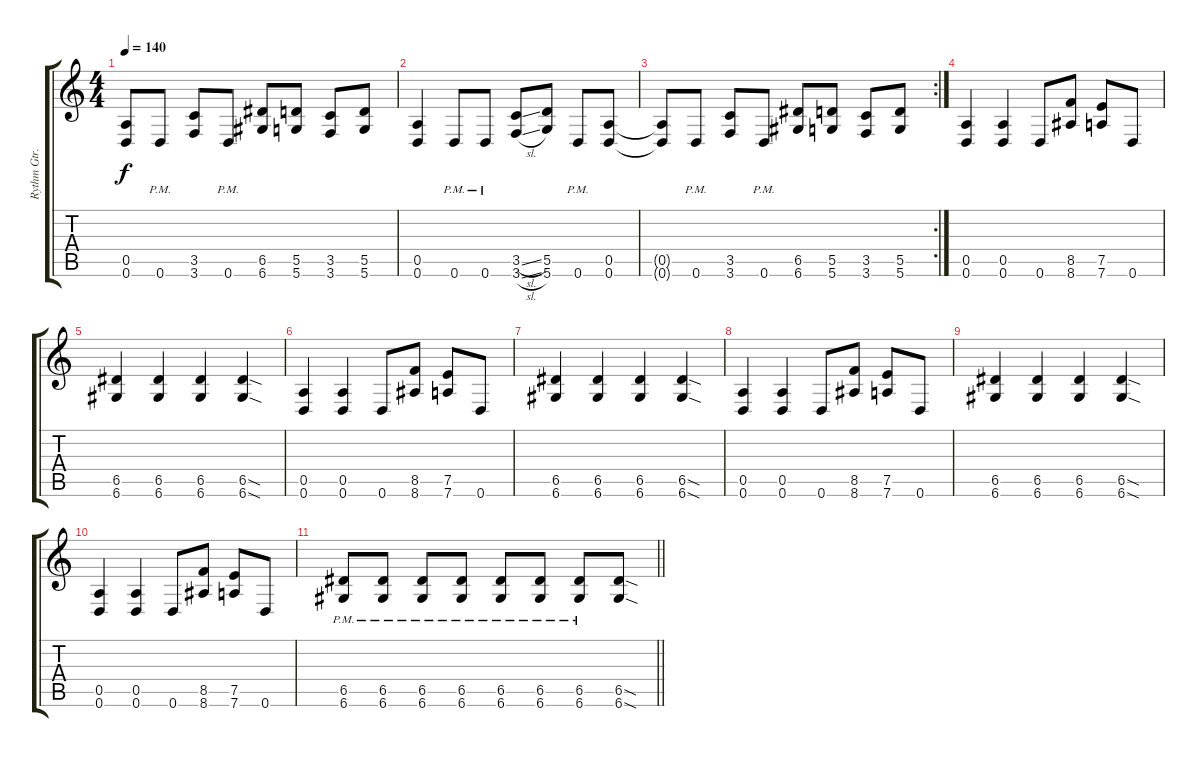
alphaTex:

\track ("Rythm Gtr. (J. Laukkonen)" "Rythm Gtr.") {instrument distortionguitar}
\staff {score tabs}
\tuning (E4 B3 G3 D3 A2 D2) {hide}
\ts (4 4)
\tempo 140
\clef g2
\ks c
(0.5{t} 0.6{t}).8{dy f} 0.6{pm}.8 (3.5 3.6).8 0.6{pm}.8 (6.5 6.6).8 (5.5 5.6).8 (3.5 3.6).8 (5.5 5.6).8 |
(0.5 0.6).4 0.6{pm}.8 0.6{pm}.8 (3.5{sl} 3.6{sl}).8 (5.5 5.6).8 0.6{pm}.8 (0.5 0.6).8 |
\rc 2
(0.5{t} 0.6{t}).8 0.6{pm}.8 (3.5 3.6).8 0.6{pm}.8 (6.5 6.6).8 (5.5 5.6).8 (3.5 3.6).8 (5.5 5.6).8 |
(0.5 0.6).4 (0.5 0.6).4 0.6.8 (8.5 8.6).8 (7.5 7.6).8 0.6.8 |
(6.5 6.6).4 (6.5 6.6).4 (6.5 6.6).4 (6.5{sod} 6.6{sod}).4 |
(0.5 0.6).4 (0.5 0.6).4 0.6.8 (8.5 8.6).8 (7.5 7.6).8 0.6.8 |
(6.5 6.6).4 (6.5 6.6).4 (6.5 6.6).4 (6.5{sod} 6.6{sod}).4 |
(0.5 0.6).4 (0.5 0.6).4 0.6.8 (8.5 8.6).8 (7.5 7.6).8 0.6.8 |
(6.5 6.6).4 (6.5 6.6).4 (6.5 6.6).4 (6.5{sod} 6.6{sod}).4 |
(0.5 0.6).4 (0.5 0.6).4 0.6.8 (8.5 8.6).8 (7.5 7.6).8 0.6.8 |
\barLineRight lightlight
(6.5{pm} 6.6{pm}).8 (6.5{pm} 6.6{pm}).8 (6.5{pm} 6.6{pm}).8 (6.5{pm} 6.6{pm}).8 (6.5{pm} 6.6{pm}).8 (6.5{pm} 6.6{pm}).8 (6.5{pm} 6.6{pm}).8 (6.5{sod} 6.6{sod}).8
